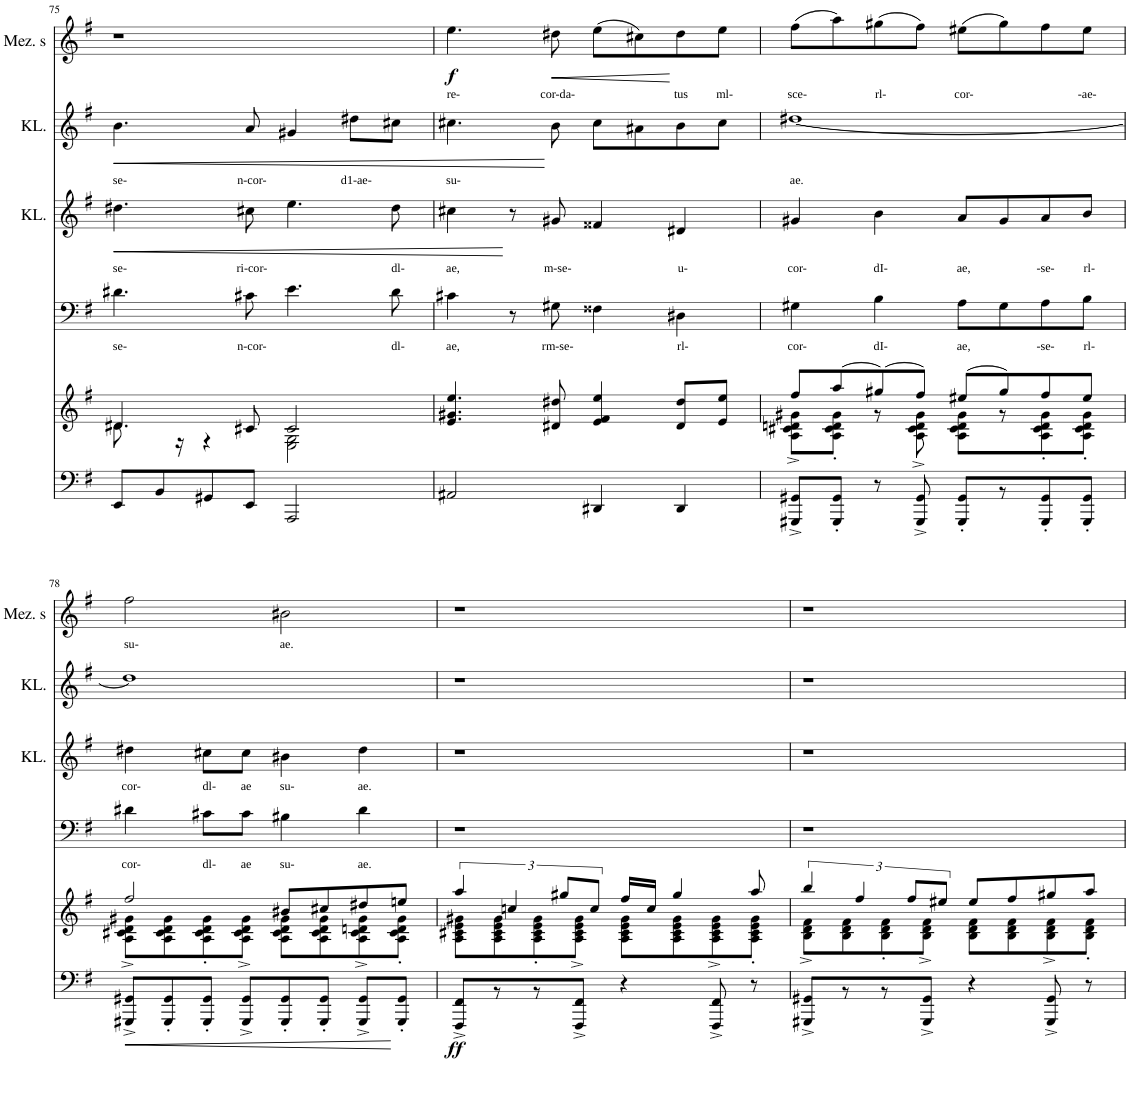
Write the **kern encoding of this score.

**kern	**dynam	**kern	**kern	**text	**kern	**text	**dynam	**kern	**text	**dynam	**kern	**text	**dynam
*part6	*part6	*part5	*part4	*part4	*part3	*part3	*part3	*part2	*part2	*part2	*part1	*part1	*part1
*staff6	*staff6	*staff5	*staff4	*staff4	*staff3	*staff3	*staff3	*staff2	*staff2	*staff2	*staff1	*staff1	*staff1
*I"P6	*	*I"P5	*I"P4	*	*I"KL.	*	*	*I"KL.	*	*	*I"Mezzo s	*	*
*	*	*	*	*	*I'KL.	*	*	*I'KL.	*	*	*I'Mez. s	*	*
!!LO:PB:g=z
*clefF4	*	*clefG2	*clefF4	*	*clefF4	*	*	*clefF4	*	*	*clefG2	*	*
*	*	*	*	*	*	*	*	*	*	*	*Trd4c7	*	*
*k[f#]	*	*k[f#]	*k[f#]	*	*k[f#]	*	*	*k[f#]	*	*	*k[f#]	*	*
*G:	*	*G:	*G:	*	*G:	*	*	*G:	*	*	*G:	*	*
*M4/4	*	*M4/4	*M4/4	*	*M4/4	*	*	*M4/4	*	*	*M4/4	*	*
=75	=75	=75	=75	=75	=75	=75	=75	=75	=75	=75	=75	=75	=75
*	*	*^	*	*	*	*	*	*	*	*	*	*	*
!	!	!	!	!	!LO:LY:b	!	!LO:LY:b	!LO:HP:b	!	!LO:LY:b	!LO:HP:b	!	!	!
8EE/L	.	4.d#X/	8.d#\	4.d#X\	se-	4.dd#X\	se-	<	4.b\	se-	<	1r	.	.
8BB/	.	.	.	.	.	.	.	.	.	.	.	.	.	.
.	.	.	16r	.	.	.	.	.	.	.	.	.	.	.
8GG#X/	.	.	4r	.	.	.	.	.	.	.	.	.	.	.
!	!	!	!	!	!LO:LY:b	!	!LO:LY:b	!	!	!LO:LY:b	!	!	!	!
8EE/J	.	8c#X/	.	8c#X\	n-cor-	8cc#X\	ri-cor-	.	8a/	n-cor-	.	.	.	.
2AAA/	.	2c#/	2E\ 2G\	4.e\	.	4.ee\	.	.	4g#X/	.	.	.	.	.
!	!	!	!	!	!	!	!	!	!	!LO:LY:b	!	!	!	!
.	.	.	.	.	.	.	.	.	8dd#X\L	d1-ae-	.	.	.	.
!	!	!	!	!	!LO:LY:b	!	!LO:LY:b	!	!	!	!	!	!	!
.	.	.	.	8d#\	dl-	8dd#\	dl-	.	8cc#X\J	.	.	.	.	.
*	*	*v	*v	*	*	*	*	*	*	*	*	*	*	*
=76	=76	=76	=76	=76	=76	=76	=76	=76	=76	=76	=76	=76	=76
!	!	!	!	!LO:LY:b	!	!LO:LY:b	!	!	!LO:LY:b	!	!	!LO:LY:b	!LO:DY:b
2AA#X/	.	4.e/ 4.g#X/ 4.ee/	4c#X\	ae,	4cc#X\	ae,	.	4.cc#X\	su-	.	4.ee\	re-	f
.	.	.	8r	.	8r	.	[	.	.	.	.	.	.
!	!	!	!	!LO:LY:b	!	!LO:LY:b	!	!	!	!	!	!LO:LY:b	!LO:HP:b
.	.	8d#X/ 8dd#X/	8G#X\	rm-se-	8g#X/	m-se-	.	8b\	.	[	8dd#X\	cor-da-	<
4DD#X/	.	4e/ 4f#/ 4ee/	4F##X\	.	4f##X/	.	.	8cc#\L	.	.	(8ee\L	.	.
.	.	.	.	.	.	.	.	8a#X\	.	.	8cc#X\)	.	.
!	!	!	!	!LO:LY:b	!	!LO:LY:b	!	!	!	!	!	!LO:LY:b	!
4DD#/	.	8d#/ 8dd#/L	4D#X\	rl-	4d#X/	u-	.	8b\	.	.	8dd#\	tus	[
!	!	!	!	!	!	!	!	!	!	!	!	!LO:LY:b	!
.	.	8e/ 8ee/J	.	.	.	.	.	8cc#\J	.	.	8ee\J	ml-	.
=77	=77	=77	=77	=77	=77	=77	=77	=77	=77	=77	=77	=77	=77
*	*	*^	*	*	*	*	*	*	*	*	*	*	*
!	!	!	!	!	!LO:LY:b	!	!LO:LY:b	!	!	!LO:LY:b	!	!	!LO:LY:b	!
8GGG#X/^ 8GG#X/^L	.	8ff#/L	8A\^ 8c#X\^ 8dn\^ 8g#X\^L	4G#X\	cor-	4g#X/	cor-	.	[<1dd#X	ae.	.	(8ff#\L	sce-	.
8GGG#/' 8GG#/'J	.	(8aa/	8A\' 8c#\' 8d\' 8g#\'J	.	.	.	.	.	.	.	.	8aa\)	.	.
!	!	!	!	!	!LO:LY:b	!	!LO:LY:b	!	!	!	!	!	!LO:LY:b	!
8r	.	(8gg#X/)	8r	4B\	dI-	4b\	dI-	.	.	.	.	(8gg#X\	rl-	.
8GGG#/^ 8GG#/^	.	8ff#/J)	8A\^ 8c#\^ 8d\^ 8g#\^	.	.	.	.	.	.	.	.	8ff#\J)	.	.
!	!	!	!	!	!LO:LY:b	!	!LO:LY:b	!	!	!	!	!	!LO:LY:b	!
8GGG#/' 8GG#/'L	.	(8ee#X/L	8A\ 8c#\ 8d\ 8g#\L	8A\L	ae,	8a/L	ae,	.	.	.	.	(8ee#X\L	cor-	.
8r	.	8gg#/)	8r	8G#\	.	8g#/	.	.	.	.	.	8gg#\)	.	.
!	!	!	!	!	!LO:LY:b	!	!LO:LY:b	!	!	!	!	!	!	!
8GGG#/' 8GG#/'	.	8ff#/	8A\' 8c#\' 8d\' 8g#\'	8A\	-se-	8a/	-se-	.	.	.	.	8ff#\	.	.
!	!	!	!	!	!LO:LY:b	!	!LO:LY:b	!	!	!	!	!	!LO:LY:b	!
8GGG#/' 8GG#/'J	.	8ee#/J	8A\' 8c#\' 8d\' 8g#\'J	8B\J	rl-	8b/J	rl-	.	.	.	.	8ee#\J	-ae-	.
!!LO:LB:g=z
=78	=78	=78	=78	=78	=78	=78	=78	=78	=78	=78	=78	=78	=78	=78
!	!	!	!	!	!LO:LY:b	!	!LO:LY:b	!	!	!	!	!	!LO:LY:b	!
8GGG#X/^ 8GG#X/^L	.	2ff#/	8A\^ 8c#X\^ 8d\^ 8g#X\^L	4d#X\	cor-	4dd#X\	cor-	.	1dd#]	.	.	2ff#\	su-	.
8GGG#/' 8GG#/'	.	.	8A\ 8c#\ 8d\ 8g#\	.	.	.	.	.	.	.	.	.	.	.
!	!	!	!	!	!LO:LY:b	!	!LO:LY:b	!	!	!	!	!	!	!
8GGG#/' 8GG#/'J	.	.	8A\' 8c#\' 8d\' 8g#\'	8c#X\L	dl-	8cc#X\L	dl-	.	.	.	.	.	.	.
!	!	!	!	!	!LO:LY:b	!	!LO:LY:b	!	!	!	!	!	!	!
8GGG#/^ 8GG#/^L	.	.	8A\^ 8c#\^ 8d\^ 8g#\^J	8c#\J	ae	8cc#\J	ae	.	.	.	.	.	.	.
!	!	!	!	!	!LO:LY:b	!	!LO:LY:b	!	!	!	!	!	!LO:LY:b	!
8GGG#/' 8GG#/'	.	8b#X/L	8A\ 8c#\ 8d\ 8g#\L	4B#X\	su-	4b#X\	su-	.	.	.	.	2b#X\	ae.	.
8GGG#/' 8GG#/'J	.	8cc#X/	8A\ 8c#\ 8d\ 8g#\	.	.	.	.	.	.	.	.	.	.	.
!	!	!	!	!	!LO:LY:b	!	!LO:LY:b	!	!	!	!	!	!	!
8GGG#/^ 8GG#/^L	.	8dd#X/	8A\^ 8c#\^ 8dn\^ 8g#\^	4d#\	ae.	4dd#\	ae.	.	.	.	.	.	.	.
8GGG#/' 8GG#/'J	.	8een/J	8A\' 8c#\' 8d\' 8g#\'J	.	.	.	.	.	.	.	.	.	.	.
=79	=79	=79	=79	=79	=79	=79	=79	=79	=79	=79	=79	=79	=79	=79
!	!LO:DY:b	!	!	!	!	!	!	!	!	!	!	!	!	!
8FFF#/^ 8FF#/^L	ff	6aa/	8A\ 8c#X\ 8e\ 8g#X\L	1r	.	1r	.	.	1r	.	.	1r	.	.
8r	.	.	8A\ 8c#\ 8e\ 8g#\	.	.	.	.	.	.	.	.	.	.	.
.	.	6ccn/	.	.	.	.	.	.	.	.	.	.	.	.
8r	.	.	8A\' 8c#\' 8e\' 8g#\'	.	.	.	.	.	.	.	.	.	.	.
.	.	12gg#X/L	.	.	.	.	.	.	.	.	.	.	.	.
8FFF#/^ 8FF#/^J	.	.	8A\^ 8c#\^ 8e\^ 8g#\^J	.	.	.	.	.	.	.	.	.	.	.
.	.	12cc/J	.	.	.	.	.	.	.	.	.	.	.	.
4r	.	16ff#/LL	8A\ 8c#\ 8e\ 8g#\L	.	.	.	.	.	.	.	.	.	.	.
.	.	16cc/JJ	.	.	.	.	.	.	.	.	.	.	.	.
.	.	4gg#/	8A\ 8c#\ 8e\ 8g#\	.	.	.	.	.	.	.	.	.	.	.
8FFF#/^ 8FF#/^	.	.	8A\^ 8c#\^ 8e\^ 8g#\^	.	.	.	.	.	.	.	.	.	.	.
8r	.	8aa/	8A\' 8c#\' 8e\' 8g#\'J	.	.	.	.	.	.	.	.	.	.	.
=80	=80	=80	=80	=80	=80	=80	=80	=80	=80	=80	=80	=80	=80	=80
8GGG#X/^ 8GG#X/^L	.	6bb/	8B\^ 8d\^ 8f#\^L	1r	.	1r	.	.	1r	.	.	1r	.	.
8r	.	.	8B\ 8d\ 8f#\	.	.	.	.	.	.	.	.	.	.	.
.	.	6ff#/	.	.	.	.	.	.	.	.	.	.	.	.
8r	.	.	8B\' 8d\' 8f#\'	.	.	.	.	.	.	.	.	.	.	.
.	.	12ff#/L	.	.	.	.	.	.	.	.	.	.	.	.
8GGG#/^ 8GG#/^J	.	.	8B\^ 8d\^ 8f#\^J	.	.	.	.	.	.	.	.	.	.	.
.	.	12ee#X/J	.	.	.	.	.	.	.	.	.	.	.	.
4r	.	8ee#/L	8B\ 8d\ 8f#\L	.	.	.	.	.	.	.	.	.	.	.
.	.	8ff#/	8B\ 8d\ 8f#\	.	.	.	.	.	.	.	.	.	.	.
8GGG#/^ 8GG#/^	.	8gg#X/	8B\^ 8d\^ 8f#\^	.	.	.	.	.	.	.	.	.	.	.
8r	.	8aa/J	8B\' 8d\' 8f#\'J	.	.	.	.	.	.	.	.	.	.	.
*	*	*v	*v	*	*	*	*	*	*	*	*	*	*	*
=	=	=	=	=	=	=	=	=	=	=	=	=	=
*-	*-	*-	*-	*-	*-	*-	*-	*-	*-	*-	*-	*-	*-
